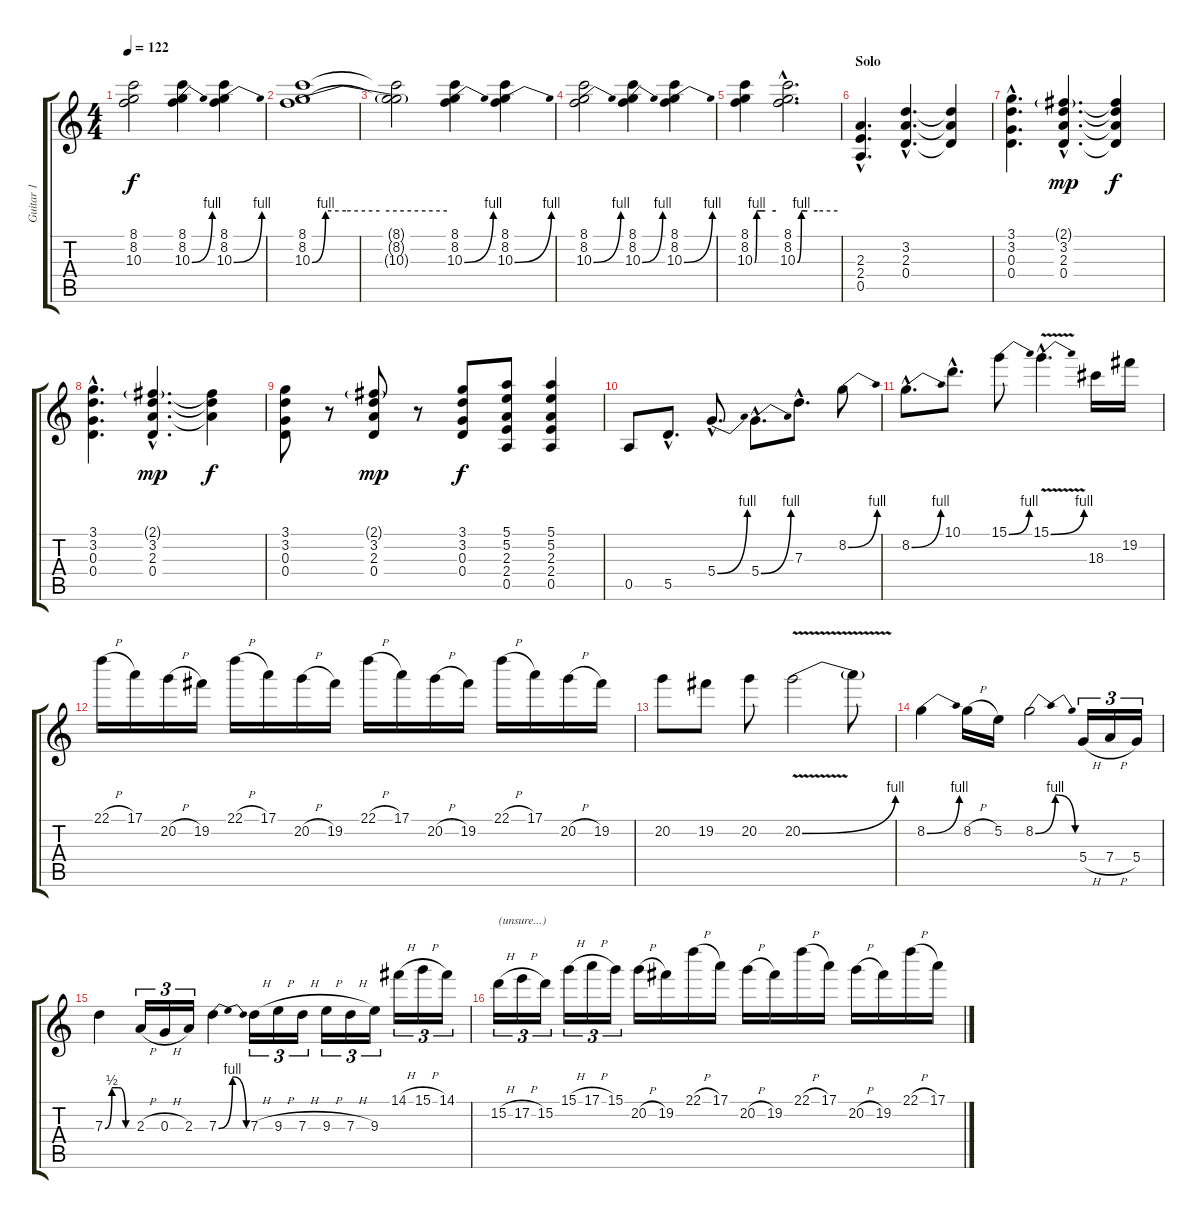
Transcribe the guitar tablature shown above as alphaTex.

\track ("Guitar 1" "Guitar 1") {instrument overdrivenguitar}
\staff {score tabs}
\tuning (E4 B3 G3 D3 A2 E2) {hide}
\ts (4 4)
\tempo 122
\clef g2
\ks aminor
(8.1{t} 8.2{t} 10.3{t}).2{dy f} (8.1 8.2 10.3{be (bend 0 0 60 4)}).4 (8.1 8.2 10.3{be (bend 0 0 60 4)}).4 |
(8.1 8.2 10.3{be (custom 0 0 6 4 15 4 30 4 60 4)}).1 |
(8.1{t} 8.2{t} 10.3{t}).2 (8.1 8.2 10.3{be (bend 0 0 60 4)}).4 (8.1 8.2 10.3{be (bend 0 0 60 4)}).4 |
(8.1 8.2 10.3{be (bend 0 0 60 4)}).2 (8.1 8.2 10.3{be (bend 0 0 60 4)}).4 (8.1 8.2 10.3{be (bend 0 0 60 4)}).4 |
(8.1 8.2 10.3{be (custom 0 0 6 4 15 4 30 4 60 4)}).4 (8.1{hac} 8.2{hac} 10.3{be (custom 0 0 6 4 15 4 30 4 60 4) hac}).2{d} |
\section ("" "Solo")
(2.3{hac} 2.4{hac} 0.5{hac}).4{d} (3.2{hac} 2.3{hac} 0.4{hac}).4{d} (3.2{t} 2.3{t} 0.4{t}).4 |
(3.1{hac} 3.2{hac} 0.3{hac} 0.4{hac}).4{d} (2.1{g hac} 3.2{hac} 2.3{hac} 0.4{hac}).4{d dy mp} (2.1{t} 3.2{t} 2.3{t} 0.4{t}).4{dy f} |
(3.1{hac} 3.2{hac} 0.3{hac} 0.4{hac}).4{d} (2.1{g hac} 3.2{hac} 2.3{hac} 0.4{hac}).4{d dy mp} (2.1{t} 3.2{t} 2.3{t}).4{dy f} |
(3.1 3.2 0.3 0.4).8 r.8 (2.1{g} 3.2 2.3 0.4).8{dy mp} r.8 (3.1 3.2 0.3 0.4).8{dy f} (5.1 5.2 2.3 2.4 0.5).8 (5.1 5.2 2.3 2.4 0.5).4 |
0.5.8 5.5{hac}.8{d} 5.4{be (bend 0 0 60 4) hac}.8{d} 5.4{be (bend 0 0 60 4) hac}.8{d} 7.3{hac}.8{d} 8.2{be (bend 0 0 60 4)}.8 |
8.2{be (bend 0 0 60 4) hac}.8{d} 10.1{hac}.8{d} 15.1{be (bend 0 0 60 4)}.8 15.1{be (bend 0 0 60 4) v hac}.4{d} 18.3.16 19.2.16 |
22.1{h}.16 17.1.16 20.2{h}.16 19.2.16 22.1{h}.16 17.1.16 20.2{h}.16 19.2.16 22.1{h}.16 17.1.16 20.2{h}.16 19.2.16 22.1{h}.16 17.1.16 20.2{h}.16 19.2.16 |
20.2.8 19.2.8 20.2.8 20.2{be (bend 0 0 60 4) v}.2 20.2{t}.8 |
8.2{be (bend 0 0 60 4)}.4 8.2{h}.16 5.2.16 8.2{be (bendrelease 0 0 15 4 30 4 60 0)}.2 5.4{h}.16{tu (3 2)} 7.4{h}.16{tu (3 2)} 5.4.16{tu (3 2)} |
7.3{be (custom 0 0 15 2 30 2 45 0 60 0)}.4 2.3{h}.16{tu (3 2)} 0.3{h}.16{tu (3 2)} 2.3.16{tu (3 2)} 7.3{be (bendrelease 0 0 15 4 30 4 60 0)}.4 7.3{h}.16{tu (3 2)} 9.3{h}.16{tu (3 2)} 7.3{h}.16{tu (3 2)} 9.3{h}.16{tu (3 2)} 7.3{h}.16{tu (3 2)} 9.3.16{tu (3 2)} 14.1{h}.16{tu (3 2)} 15.1{h}.16{tu (3 2)} 14.1.16{tu (3 2)} |
15.2{h}.16{tu (3 2) txt "(unsure...)"} 17.2{h}.16{tu (3 2)} 15.2.16{tu (3 2)} 15.1{h}.16{tu (3 2)} 17.1{h}.16{tu (3 2)} 15.1.16{tu (3 2)} 20.2{h}.16 19.2.16 22.1{h}.16 17.1.16 20.2{h}.16 19.2.16 22.1{h}.16 17.1.16 20.2{h}.16 19.2.16 22.1{h}.16 17.1.16
